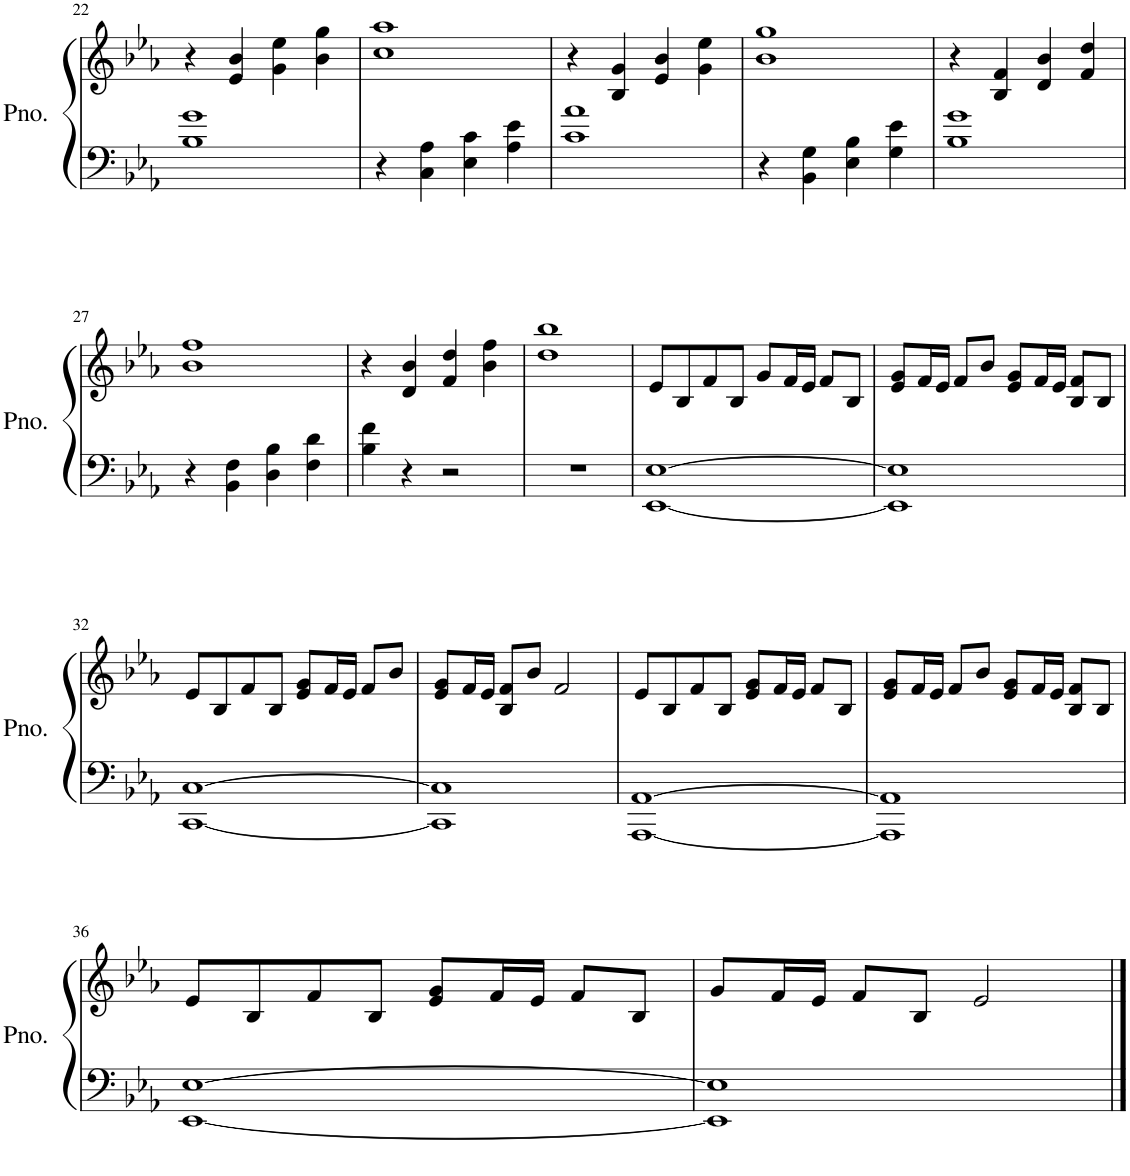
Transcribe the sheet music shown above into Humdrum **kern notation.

**kern	**kern
*part1	*part1
*staff2	*staff1
*I"Piano	*
*I'Pno.	*
!!LO:PB:g=z
*clefF4	*clefG2
*k[b-e-a-]	*k[b-e-a-]
*M4/4	*M4/4
=22	=22
1B- 1g	4r
.	4e-/ 4b-/
.	4g\ 4ee-\
.	4b-\ 4gg\
=23	=23
4r	1cc 1aa-
4C\ 4A-\	.
4E-\ 4c\	.
4A-\ 4e-\	.
=24	=24
1c 1a-	4r
.	4B-/ 4g/
.	4e-/ 4b-/
.	4g\ 4ee-\
=25	=25
4r	1b- 1gg
4BB-\ 4G\	.
4E-\ 4B-\	.
4G\ 4e-\	.
=26	=26
1B- 1g	4r
.	4B-/ 4f/
.	4d/ 4b-/
.	4f/ 4dd/
!!LO:LB:g=z
=27	=27
4r	1b- 1ff
4BB-\ 4F\	.
4D\ 4B-\	.
4F\ 4d\	.
=28	=28
4B-\ 4f\	4r
4r	4d/ 4b-/
2r	4f/ 4dd/
.	4b-\ 4ff\
=29	=29
1r	1dd 1bb-
=30	=30
[1EE- [1E-	8e-/L
.	8B-/
.	8f/
.	8B-/J
.	8g/L
.	16f/L
.	16e-/JJ
.	8f/L
.	8B-/J
=31	=31
1EE-] 1E-]	8e-/ 8g/L
.	16f/L
.	16e-/JJ
.	8f/L
.	8b-/J
.	8e-/ 8g/L
.	16f/L
.	16e-/JJ
.	8B-/ 8f/L
.	8B-/J
!!LO:LB:g=z
=32	=32
[1CC [1C	8e-/L
.	8B-/
.	8f/
.	8B-/J
.	8e-/ 8g/L
.	16f/L
.	16e-/JJ
.	8f/L
.	8b-/J
=33	=33
1CC] 1C]	8e-/ 8g/L
.	16f/L
.	16e-/JJ
.	8B-/ 8f/L
.	8b-/J
.	2f/
=34	=34
[1AAA- [1AA-	8e-/L
.	8B-/
.	8f/
.	8B-/J
.	8e-/ 8g/L
.	16f/L
.	16e-/JJ
.	8f/L
.	8B-/J
=35	=35
1AAA-] 1AA-]	8e-/ 8g/L
.	16f/L
.	16e-/JJ
.	8f/L
.	8b-/J
.	8e-/ 8g/L
.	16f/L
.	16e-/JJ
.	8B-/ 8f/L
.	8B-/J
!!LO:LB:g=z
=36	=36
[1EE- [1E-	8e-/L
.	8B-/
.	8f/
.	8B-/J
.	8e-/ 8g/L
.	16f/L
.	16e-/JJ
.	8f/L
.	8B-/J
=37	=37
1EE-] 1E-]	8g/L
.	16f/L
.	16e-/JJ
.	8f/L
.	8B-/J
.	2e-/
==	==
*-	*-
